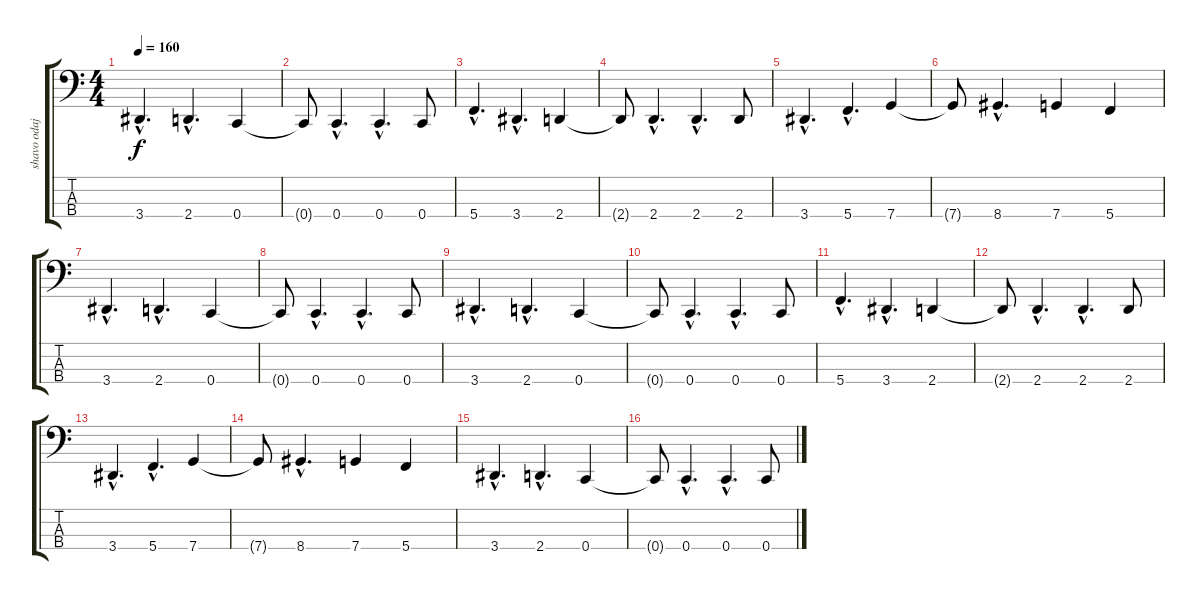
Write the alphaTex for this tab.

\track ("shavo odajian" "shavo odaj") {instrument electricbassfinger}
\staff {score tabs}
\tuning (F2 C2 G1 C1) {hide}
\ts (4 4)
\tempo 160
\clef f4
\ks c
3.4{hac}.4{d dy f} 2.4{hac}.4{d} 0.4.4 |
0.4{t}.8 0.4{hac}.4{d} 0.4{hac}.4{d} 0.4.8 |
5.4{hac}.4{d} 3.4{hac}.4{d} 2.4.4 |
2.4{t}.8 2.4{hac}.4{d} 2.4{hac}.4{d} 2.4.8 |
3.4{hac}.4{d} 5.4{hac}.4{d} 7.4.4 |
7.4{t}.8 8.4{hac}.4{d} 7.4.4 5.4.4 |
3.4{hac}.4{d} 2.4{hac}.4{d} 0.4.4 |
0.4{t}.8 0.4{hac}.4{d} 0.4{hac}.4{d} 0.4.8 |
3.4{hac}.4{d} 2.4{hac}.4{d} 0.4.4 |
0.4{t}.8 0.4{hac}.4{d} 0.4{hac}.4{d} 0.4.8 |
5.4{hac}.4{d} 3.4{hac}.4{d} 2.4.4 |
2.4{t}.8 2.4{hac}.4{d} 2.4{hac}.4{d} 2.4.8 |
3.4{hac}.4{d} 5.4{hac}.4{d} 7.4.4 |
7.4{t}.8 8.4{hac}.4{d} 7.4.4 5.4.4 |
3.4{hac}.4{d} 2.4{hac}.4{d} 0.4.4 |
0.4{t}.8 0.4{hac}.4{d} 0.4{hac}.4{d} 0.4.8
